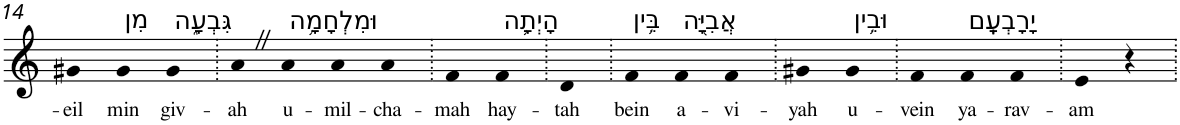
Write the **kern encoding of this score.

**kern	**text
*part1	*part1
*staff1	*staff1
*I"Piano	*
*I'Pno	*
!!LO:PB:g=z
*clefG2	*
*k[]	*
=14	=14
!	!LO:LY:b
4g#X	-eil
!LO:TX:a:t=מִן	!
!	!LO:LY:b
4g#	min
!LO:TX:a:t=גִּבְעָ֑ה	!
!	!LO:LY:b
4g#	giv-
=15.	=15.
!	!LO:LY:b
4aZ	-ah
!LO:TX:a:t=וּמִלְחָמָ֥ה	!
!	!LO:LY:b
4a	u-
!	!LO:LY:b
4a	-mil-
!	!LO:LY:b
4a	-cha-
=16.	=16.
!	!LO:LY:b
4f	-mah
!LO:TX:a:t=הָיְתָ֛ה	!
!	!LO:LY:b
4f	hay-
=17.	=17.
!	!LO:LY:b
4d	-tah
=18.	=18.
!LO:TX:a:t=בֵּ֥ין	!
!	!LO:LY:b
4f	bein
!LO:TX:a:t=אֲבִיָּ֖ה	!
!	!LO:LY:b
4f	a-
!	!LO:LY:b
4f	-vi-
=19.	=19.
!	!LO:LY:b
4g#X	-yah
!LO:TX:a:t=וּבֵ֥ין	!
!	!LO:LY:b
4g#	u-
=20.	=20.
!	!LO:LY:b
4f	-vein
!LO:TX:a:t=יָרָבְעָֽם	!
!	!LO:LY:b
4f	ya-
!	!LO:LY:b
4f	-rav-
=21.	=21.
!	!LO:LY:b
4e	-am
4r	.
=.	=.
*-	*-
